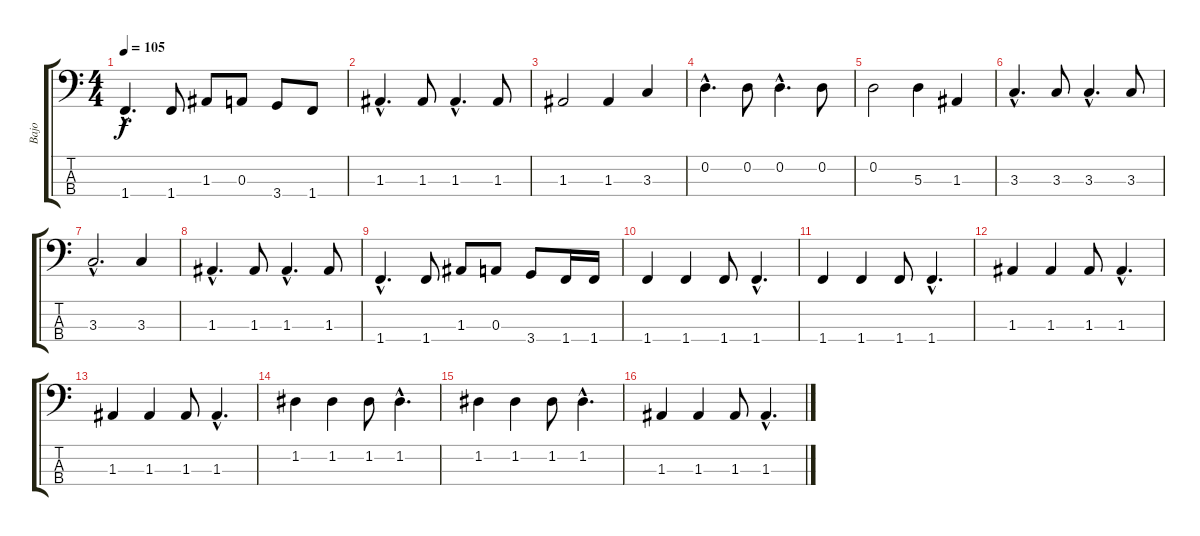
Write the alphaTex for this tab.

\track ("Bajo" "Bajo") {instrument slapbass2}
\staff {score tabs}
\tuning (G2 D2 A1 E1) {hide}
\ts (4 4)
\tempo 105
\clef f4
\ks c
1.4{hac}.4{d dy f} 1.4.8 1.3.8 0.3.8 3.4.8 1.4.8 |
1.3{hac}.4{d} 1.3.8 1.3{hac}.4{d} 1.3.8 |
1.3.2 1.3.4 3.3.4 |
0.2{hac}.4{d} 0.2.8 0.2{hac}.4{d} 0.2.8 |
0.2.2 5.3.4 1.3.4 |
3.3{hac}.4{d} 3.3.8 3.3{hac}.4{d} 3.3.8 |
3.3{hac}.2{d} 3.3.4 |
1.3{hac}.4{d} 1.3.8 1.3{hac}.4{d} 1.3.8 |
1.4{hac}.4{d} 1.4.8 1.3.8 0.3.8 3.4.8 1.4.16 1.4.16 |
1.4.4 1.4.4 1.4.8 1.4{hac}.4{d} |
1.4.4 1.4.4 1.4.8 1.4{hac}.4{d} |
1.3.4 1.3.4 1.3.8 1.3{hac}.4{d} |
1.3.4 1.3.4 1.3.8 1.3{hac}.4{d} |
1.2.4 1.2.4 1.2.8 1.2{hac}.4{d} |
1.2.4 1.2.4 1.2.8 1.2{hac}.4{d} |
1.3.4 1.3.4 1.3.8 1.3{hac}.4{d}
